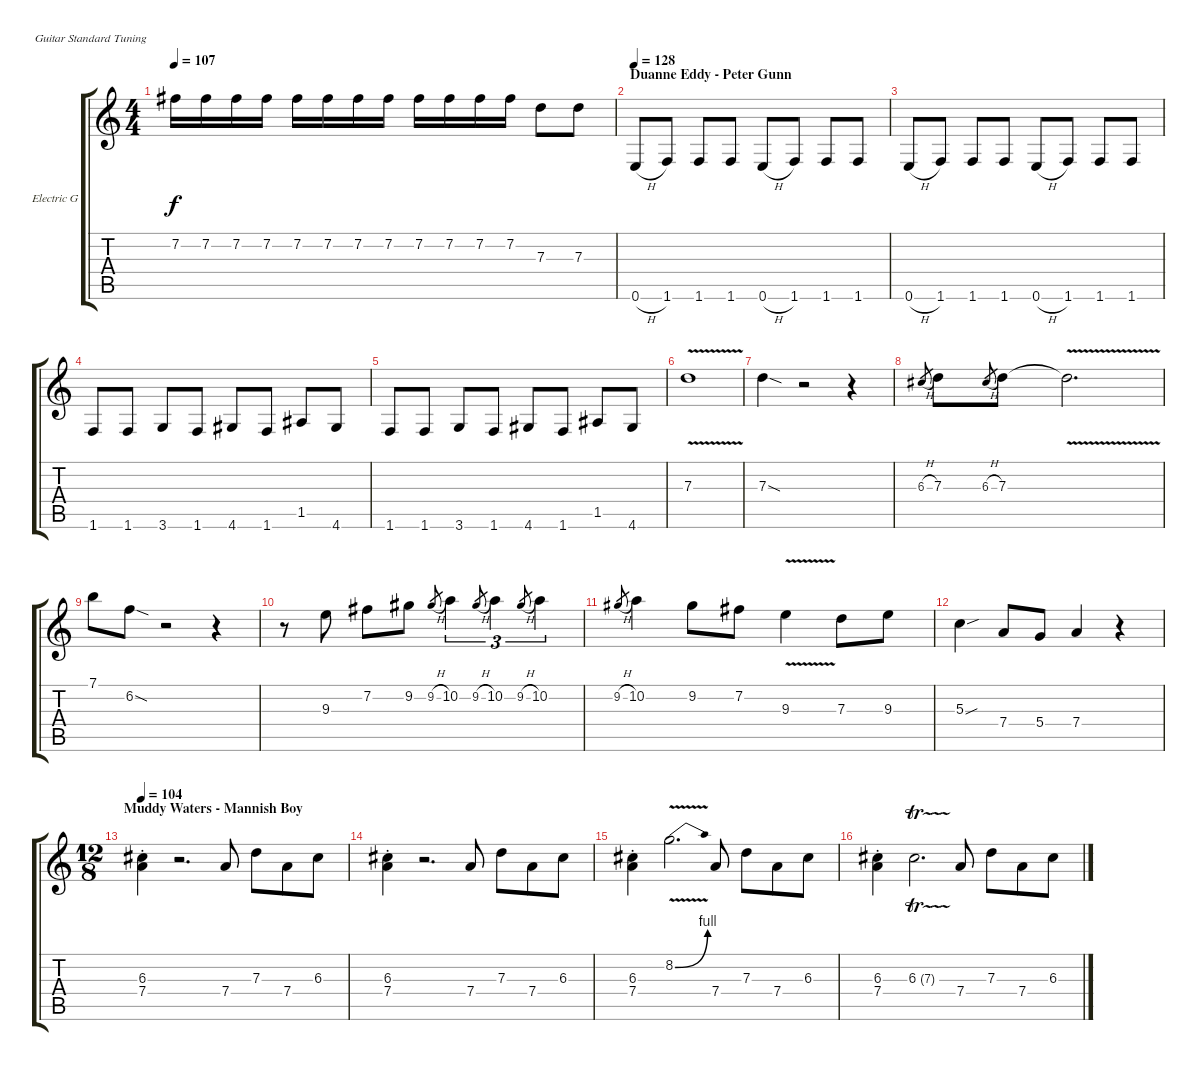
\defaultSystemsLayout 4
\bracketExtendMode groupsimilarinstruments
\firstSystemTrackNameOrientation horizontal
\otherSystemsTrackNameOrientation horizontal
\track ("Electric Guitar" "Electric G") {instrument electricguitarclean}
\staff {score tabs}
\tuning (E4 B3 G3 D3 A2 E2)
\ts (4 4)
\tempo 107
\clef g2
\ks c
7.2.16{dy f} 7.2.16 7.2.16 7.2.16 7.2.16 7.2.16 7.2.16 7.2.16 7.2.16 7.2.16 7.2.16 7.2.16 7.3.8 7.3.8 |
\section ("" "Duanne Eddy - Peter Gunn")
\tempo 128
0.6{h}.8 1.6.8 1.6.8 1.6.8 0.6{h}.8 1.6.8 1.6.8 1.6.8 |
0.6{h}.8 1.6.8 1.6.8 1.6.8 0.6{h}.8 1.6.8 1.6.8 1.6.8 |
1.6.8 1.6.8 3.6.8 1.6.8 4.6.8 1.6.8 1.5.8 4.6.8 |
1.6.8 1.6.8 3.6.8 1.6.8 4.6.8 1.6.8 1.5.8 4.6.8 |
7.3{v}.1 |
7.3{sod}.4 r.2 r.4 |
6.3{h}.8{gr} 7.3.8 6.3{h}.8{gr} 7.3.8 7.3{v t}.2{d} |
7.1.8 6.2{sod}.8 r.2 r.4 |
r.8 9.3.8 7.2.8 9.2.8 9.2{h}.8{gr} 10.2.4{tu (3 2)} 9.2{h}.8{gr} 10.2.4{tu (3 2)} 9.2{h}.8{tu (3 2) gr} 10.2.4{tu (3 2)} |
9.2{h}.8{tu (3 2) gr} 10.2.4 9.2.8 7.2.8 9.3{v}.4 7.3.8 9.3.8 |
5.3{sou}.4 7.4.8 5.4.8 7.4.4 r.4 |
\ts (12 8)
\section ("" "Muddy Waters - Mannish Boy")
\tempo 104
(7.4{st} 6.3{st}).4 r.2{d} 7.4.8 7.3.8 7.4.8 6.3.8 |
(7.4{st} 6.3{st}).4 r.2{d} 7.4.8 7.3.8 7.4.8 6.3.8 |
(7.4{st} 6.3{st}).4 8.2{be (bend 0 0 15 4) v}.2{d} 7.4.8 7.3.8 7.4.8 6.3.8 |
(7.4{st} 6.3{st}).4 6.3{tr (7 16)}.2{d} 7.4.8 7.3.8 7.4.8 6.3.8
